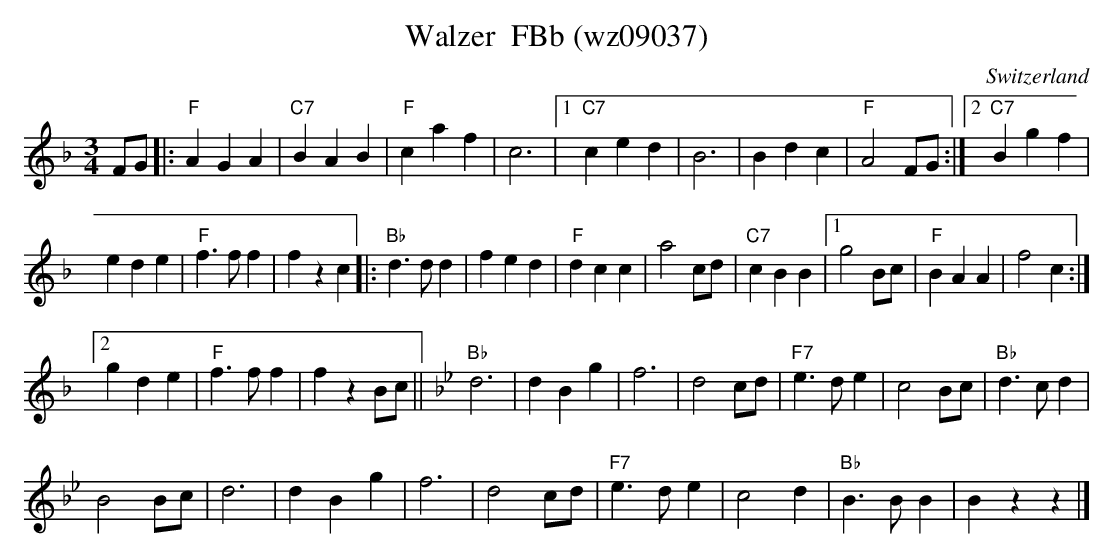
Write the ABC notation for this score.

X:1
T: Walzer  FBb (wz09037)
M:3/4
L:1/4
O:Switzerland
K:F major
F/G/ |: "F"AGA | "C7"BAB | "F"caf | c3 |1 "C7"ced | B3 | Bdc | "F"A2F/G/ :|2 "C7"Bgf |
ede | "F"f>ff | fzc |: "Bb"d>dd | fed | "F"dcc | a2c/d/ | "C7"cBB |1 g2B/c/ | "F"BAA | f2c :|2
gde | "F"f>ff | fzB/c/ || [K:Bb] "Bb"d3 | dBg | f3 | d2c/d/ | "F7"e>de | c2B/c/ | "Bb"d>cd |
B2B/c/ | d3 | dBg | f3 | d2c/d/ | "F7"e>de | c2d | "Bb"B>BB | Bzz |]
